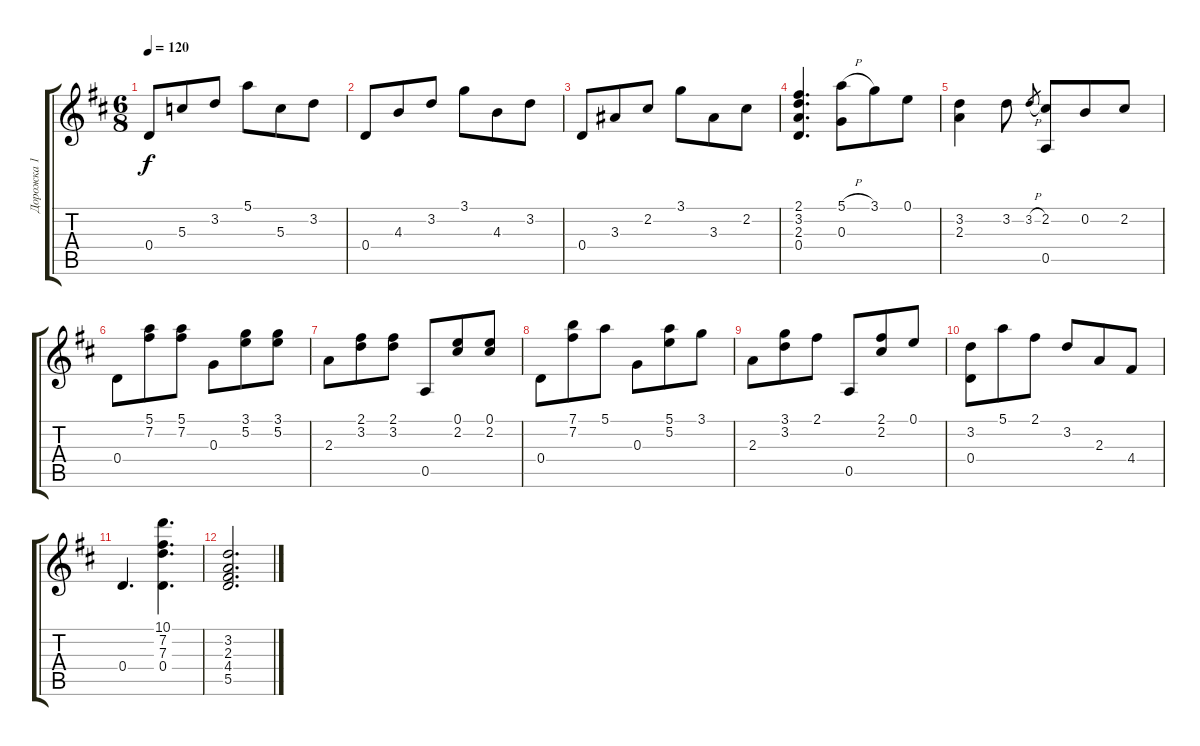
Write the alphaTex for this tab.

\track ("Дорожка 1" "Дорожка 1") {instrument acousticguitarnylon}
\staff {score tabs}
\tuning (E4 B3 G3 D3 A2 E2) {hide}
\ts (6 8)
\tempo 120
\clef g2
\ks d
0.4.8{dy f} 5.3.8 3.2.8 5.1.8 5.3.8 3.2.8 |
0.4.8 4.3.8 3.2.8 3.1.8 4.3.8 3.2.8 |
0.4.8 3.3.8 2.2.8 3.1.8 3.3.8 2.2.8 |
(2.1 3.2 2.3 0.4).4{d} (5.1{h} 0.3).8 3.1.8 0.1.8 |
(3.2 2.3).4 3.2.8 3.2{h}.8{gr} (2.2 0.5).8 0.2.8 2.2.8 |
0.4.8 (5.1 7.2).8 (5.1 7.2).8 0.3.8 (3.1 5.2).8 (3.1 5.2).8 |
2.3.8 (2.1 3.2).8 (2.1 3.2).8 0.5.8 (0.1 2.2).8 (0.1 2.2).8 |
0.4.8 (7.1 7.2).8 5.1.8 0.3.8 (5.1 5.2).8 3.1.8 |
2.3.8 (3.1 3.2).8 2.1.8 0.5.8 (2.1 2.2).8 0.1.8 |
(3.2 0.4).8 5.1.8 2.1.8 3.2.8 2.3.8 4.4.8 |
0.4.4{d} (10.1 7.2 7.3 0.4).4{d} |
(3.2 2.3 4.4 5.5).2{d}
